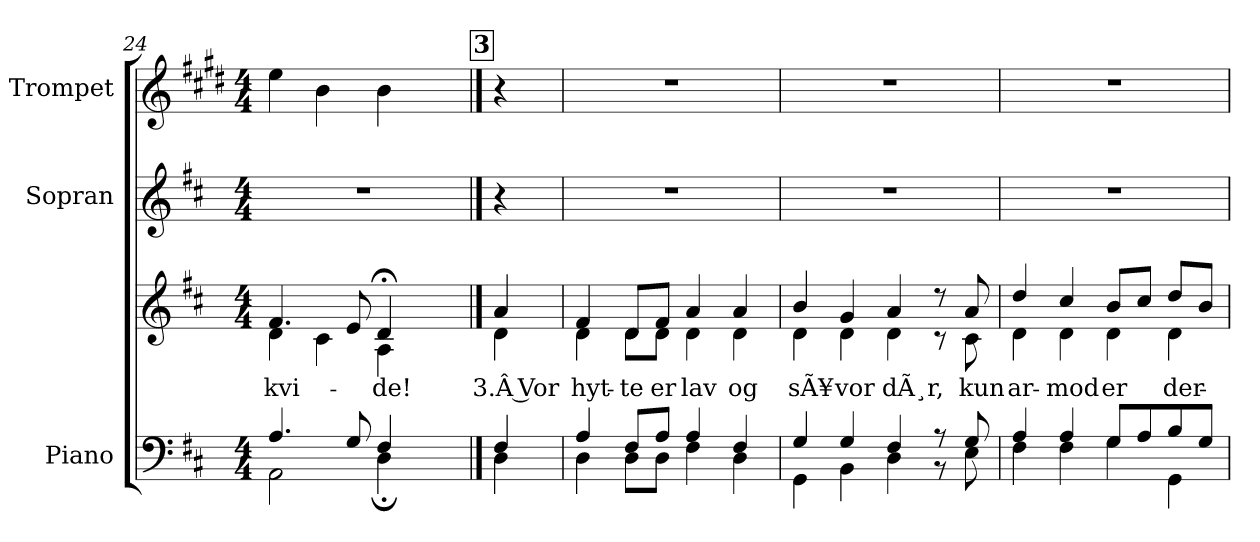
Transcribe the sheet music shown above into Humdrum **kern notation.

**kern	**kern	**text	**kern	**kern
*part3	*part3	*part3	*part2	*part1
*staff4	*staff3	*staff3	*staff2	*staff1
*I"Piano	*	*	*I"Sopran	*I"Trompet
*I'Pno	*	*	*I'S.	*I'Tpt.
*clefF4	*clefG2	*	*clefG2	*clefG2
*	*	*	*	*ITrd1c2
*k[f#c#]	*k[f#c#]	*	*k[f#c#]	*k[f#c#]
*M4/4	*M4/4	*	*M4/4	*M4/4
=24	=24	=24	=24	=24
*^	*	*	*	*
!	!	!	!LO:LY:b	!	!
*	*	*^	*	*	*
4.A/	2AA\	4.f#/	4d\	kvi-	1r	4dd\
.	.	.	4c#\	.	.	4a\
8G/	.	8e/	.	.	.	.
!	!	!	!	!LO:LY:b	!	!
4F#/	4D;\	4d;</	4A\	-de!	.	4a\
4ryy	4ryy	4ryy	4ryy	.	.	4ryy
!!LO:LB:g=z
!!LO:REH:place=s1:a:B:fs=14:t=3
==24X2	==24X2	==24X2	==24X2	==24X2	==24X2	==24X2
!	!	!	!	!LO:LY:b	!	!
4F#/	4D\	4a/	4d\	3.Â Vor	4r	4r
=25	=25	=25	=25	=25	=25	=25
!	!	!	!	!LO:LY:b	!	!
4A/	4D\	4f#/	4d\	hyt-	1r	1r
!	!	!	!	!LO:LY:b	!	!
8F#/L	8D\L	8d/L	8d\L	-te	.	.
!	!	!	!	!LO:LY:b	!	!
8A/J	8D\J	8f#/J	8d\J	er	.	.
!	!	!	!	!LO:LY:b	!	!
4A/	4F#\	4a/	4d\	lav	.	.
!	!	!	!	!LO:LY:b	!	!
4F#/	4D\	4a/	4d\	og	.	.
=26	=26	=26	=26	=26	=26	=26
!	!	!	!	!LO:LY:b	!	!
4G/	4GG\	4b/	4d\	sÃ¥	1r	1r
!	!	!	!	!LO:LY:b	!	!
4G/	4BB\	4g/	4d\	vor	.	.
!	!	!	!	!LO:LY:b	!	!
4F#/	4D\	4a/	4d\	dÃ¸r,	.	.
8r	8r	8r	8r	.	.	.
!	!	!	!	!LO:LY:b	!	!
8G/	8E\	8a/	8c#\	kun	.	.
=27	=27	=27	=27	=27	=27	=27
!	!	!	!	!LO:LY:b	!	!
4A/	4F#\	4dd/	4d\	ar-	1r	1r
!	!	!	!	!LO:LY:b	!	!
4A/	4F#\	4cc#/	4d\	-mod	.	.
!	!	!	!	!LO:LY:b	!	!
8G/L	4G\	8b/L	4d\	er	.	.
8A/	.	8cc#/J	.	.	.	.
!	!	!	!	!LO:LY:b	!	!
8B/	4GG\	8dd/L	4d\	der-	.	.
8G/J	.	8b/J	.	.	.	.
*v	*v	*	*	*	*	*
*	*v	*v	*	*	*
=	=	=	=	=
*-	*-	*-	*-	*-
